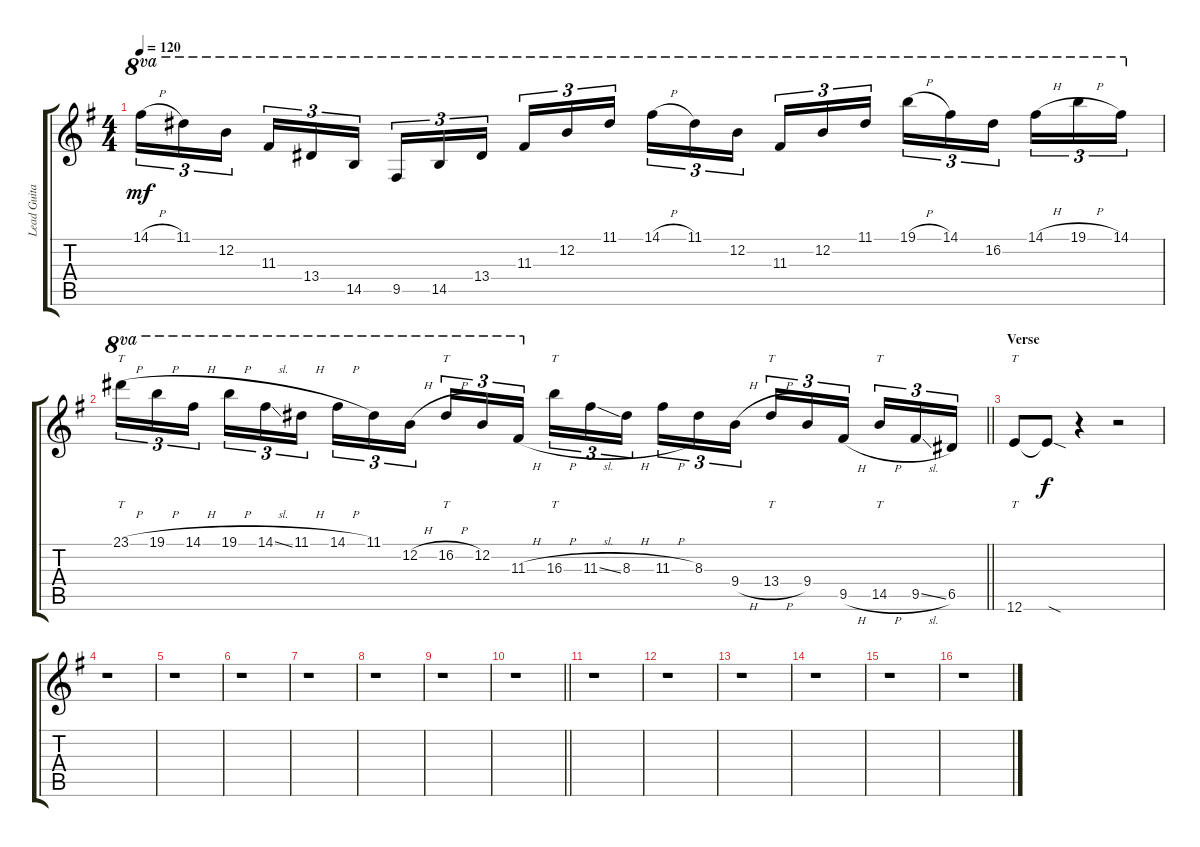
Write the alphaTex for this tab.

\track ("Lead Guitar A" "Lead Guita") {instrument distortionguitar}
\staff {score tabs}
\tuning (E4 B3 G3 D3 A2 E2) {hide}
\ts (4 4)
\tempo 120
\clef g2
\ks eminor
14.1{h}.16{tu (3 2) ot 8va dy mf} 11.1.16{tu (3 2) ot 8va} 12.2.16{tu (3 2) ot 8va beam splitsecondary} 11.3.16{tu (3 2) ot 8va} 13.4.16{tu (3 2) ot 8va} 14.5.16{tu (3 2) ot 8va} 9.5.16{tu (3 2) ot 8va} 14.5.16{tu (3 2) ot 8va} 13.4.16{tu (3 2) ot 8va beam splitsecondary} 11.3.16{tu (3 2) ot 8va} 12.2.16{tu (3 2) ot 8va} 11.1.16{tu (3 2) ot 8va} 14.1{h}.16{tu (3 2) ot 8va} 11.1.16{tu (3 2) ot 8va} 12.2.16{tu (3 2) ot 8va beam splitsecondary} 11.3.16{tu (3 2) ot 8va} 12.2.16{tu (3 2) ot 8va} 11.1.16{tu (3 2) ot 8va} 19.1{h}.16{tu (3 2) ot 8va} 14.1.16{tu (3 2) ot 8va} 16.2.16{tu (3 2) ot 8va beam splitsecondary} 14.1{h}.16{tu (3 2) ot 8va} 19.1{h}.16{tu (3 2) ot 8va} 14.1.16{tu (3 2) ot 8va} |
\barLineRight lightlight
23.1{h}.16{tt tu (3 2) ot 8va} 19.1{h}.16{tu (3 2) ot 8va} 14.1{h}.16{tu (3 2) ot 8va beam splitsecondary} 19.1{h}.16{tu (3 2) ot 8va} 14.1{sl}.16{tu (3 2) ot 8va} 11.1{h}.16{tu (3 2) ot 8va} 14.1{h}.16{tu (3 2) ot 8va} 11.1.16{tu (3 2) ot 8va} 12.2{h}.16{tu (3 2) ot 8va beam splitsecondary} 16.2{h}.16{tt tu (3 2) ot 8va} 12.2.16{tu (3 2) ot 8va} 11.3{h}.16{tu (3 2) ot 8va} 16.3{h}.16{tt tu (3 2)} 11.3{sl}.16{tu (3 2)} 8.3{h}.16{tu (3 2) beam splitsecondary} 11.3{h}.16{tu (3 2)} 8.3.16{tu (3 2)} 9.4{h}.16{tu (3 2)} 13.4{h}.16{tt tu (3 2)} 9.4.16{tu (3 2)} 9.5{h}.16{tu (3 2) beam splitsecondary} 14.5{h}.16{tt tu (3 2)} 9.5{sl}.16{tu (3 2)} 6.5.16{tu (3 2)} |
\section ("" "Verse")
12.6.8{tt} 12.6{sod t}.8{dy f} r.4 r.2 |
r.1 |
r.1 |
r.1 |
r.1 |
r.1 |
r.1 |
\barLineRight lightlight
r.1 |
\section ("" "")
r.1 |
r.1 |
r.1 |
r.1 |
r.1 |
r.1
